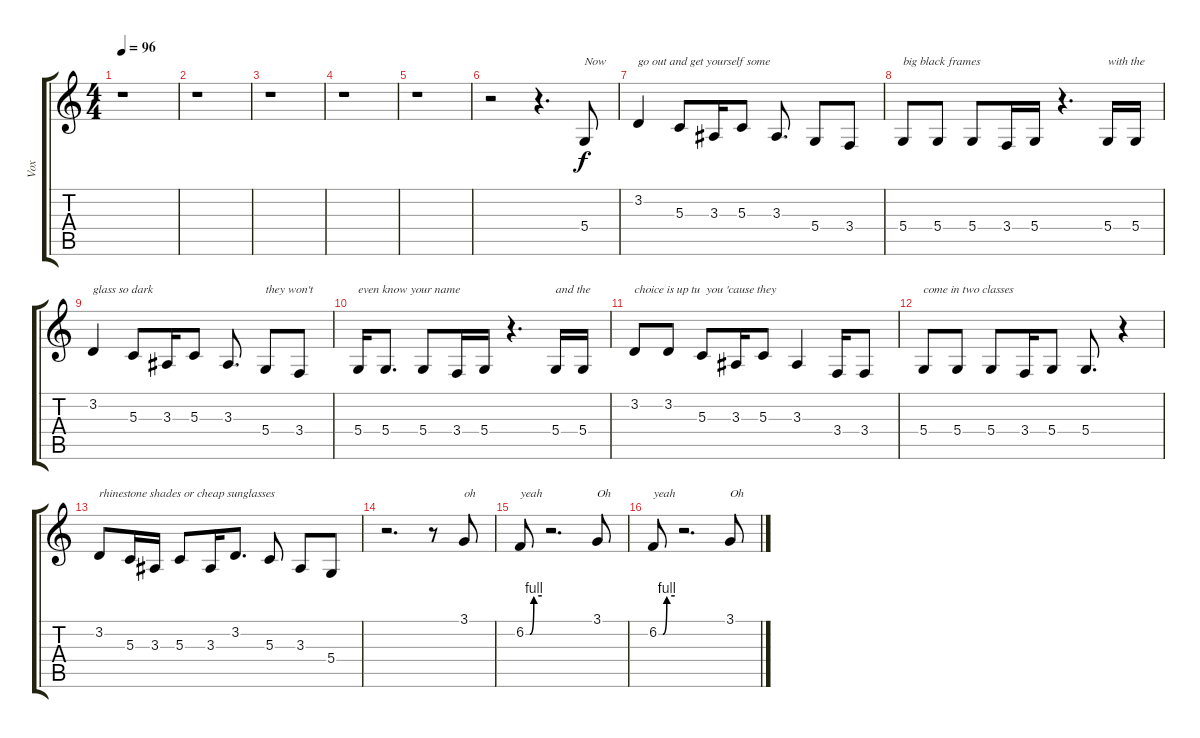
\track ("Vox" "Vox") {instrument altosax}
\staff {score tabs}
\tuning (E4 B3 G3 D3 A2 E2) {hide}
\ts (4 4)
\tempo 96
\clef g2
\ks c
r.1{dy f} |
r.1 |
r.1 |
r.1 |
r.1 |
r.2 r.4{d} 5.4.8{txt "Now"} |
3.2.4{txt "go out and get yourself some"} 5.3.8 3.3.16 5.3.8 3.3.8{d} 5.4.8 3.4.8 |
5.4.8{txt "big black frames"} 5.4.8 5.4.8 3.4.16 5.4.16 r.4{d} 5.4.16{txt "with the"} 5.4.16 |
3.2.4{txt "glass so dark "} 5.3.8 3.3.16 5.3.8 3.3.8{d} 5.4.8{txt "they won't "} 3.4.8 |
5.4.16{txt "even know your name"} 5.4.8{d} 5.4.8 3.4.16 5.4.16 r.4{d} 5.4.16{txt "and the"} 5.4.16 |
3.2.8{txt "choice is up tu  you 'cause they"} 3.2.8 5.3.8 3.3.16 5.3.8 3.3.4 3.4.16 3.4.8 |
5.4.8{txt "come in two classes"} 5.4.8 5.4.8 3.4.16 5.4.8 5.4.8{d} r.4 |
3.2.8{txt "rhinestone shades or cheap sunglasses"} 5.3.16 3.3.16 5.3.8 3.3.16 3.2.8{d} 5.3.8 3.3.8 5.4.8 |
r.2{d} r.8 3.1.8{txt "oh"} |
6.2{be (custom 0 0 15 0 30 4 60 4)}.8{txt "yeah"} r.2{d} 3.1.8{txt "Oh"} |
6.2{be (custom 0 0 15 0 30 4 60 4)}.8{txt "yeah"} r.2{d} 3.1.8{txt "Oh"}
